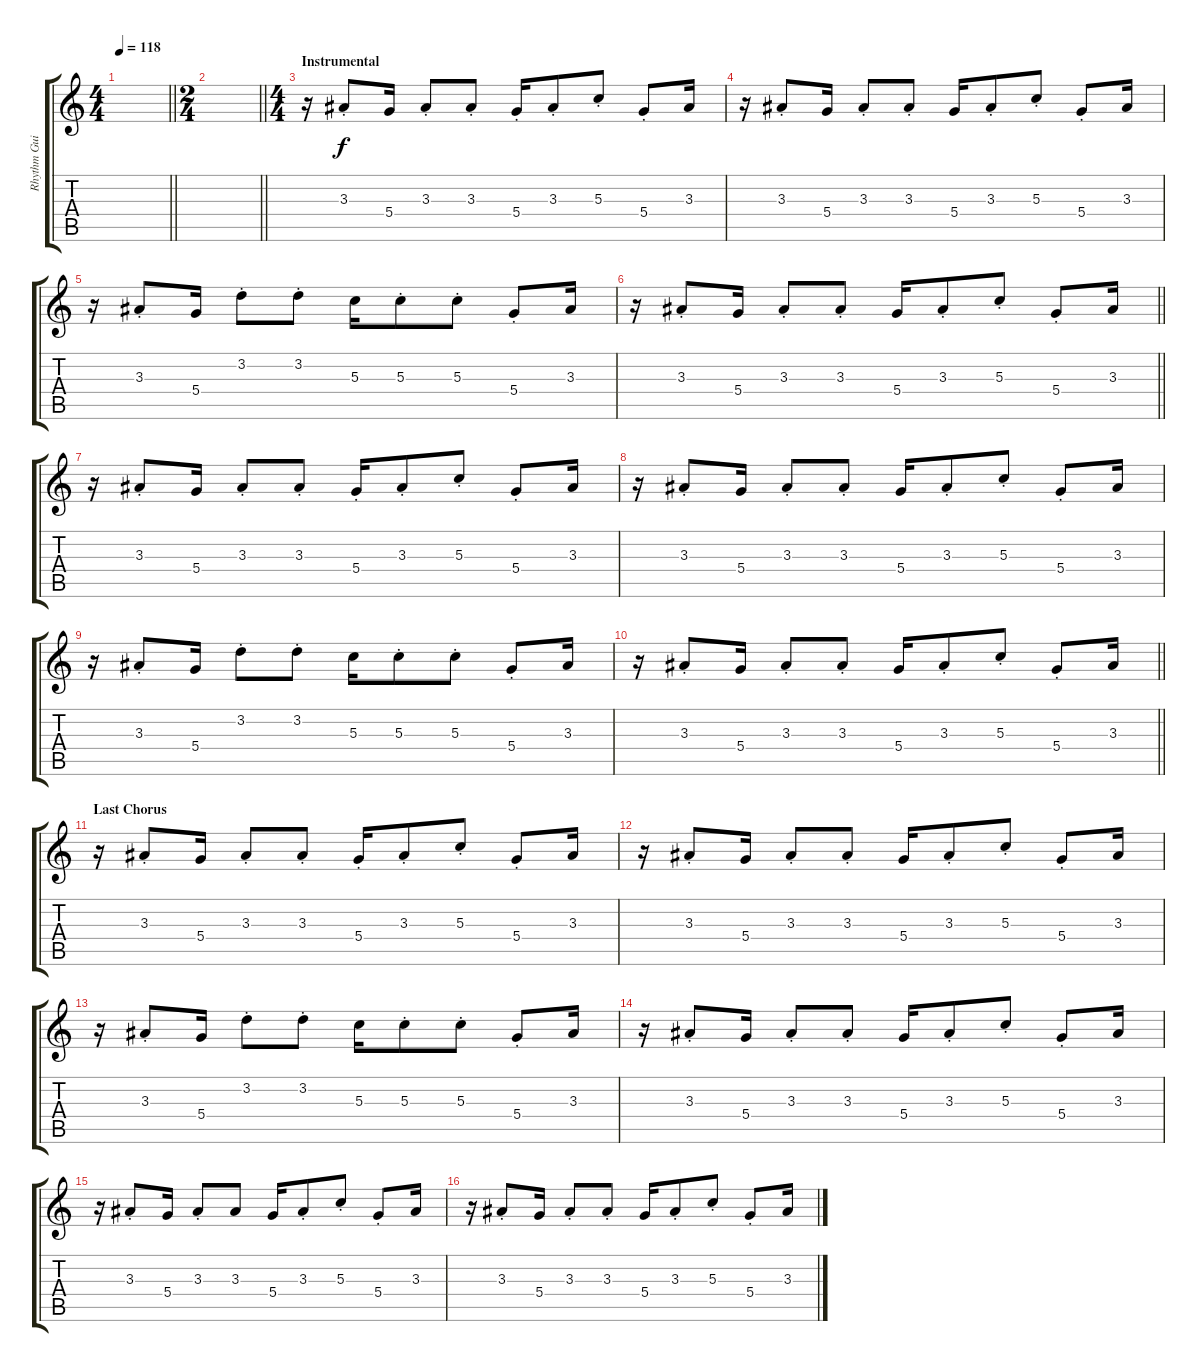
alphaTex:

\track ("Rhythm Guitar" "Rhythm Gui") {instrument electricguitarclean}
\staff {score tabs}
\tuning (E4 B3 G3 D3 A2 E2) {hide}
\ts (4 4)
\tempo 118
\clef g2
\barLineRight lightlight
\ks c
|
\ts (2 4)
\barLineRight lightlight
|
\ts (4 4)
\section ("" "Instrumental")
r.16 3.3{st}.8 5.4.16 3.3{st}.8 3.3{st}.8 5.4{st}.16 3.3{st}.8 5.3{st}.8 5.4{st}.8 3.3.16 |
r.16 3.3{st}.8 5.4.16 3.3{st}.8 3.3{st}.8 5.4.16 3.3{st}.8 5.3{st}.8 5.4{st}.8 3.3.16 |
r.16 3.3{st}.8 5.4.16 3.2{st}.8 3.2{st}.8 5.3.16 5.3{st}.8 5.3{st}.8 5.4{st}.8 3.3.16 |
\barLineRight lightlight
r.16 3.3{st}.8 5.4.16 3.3{st}.8 3.3{st}.8 5.4.16 3.3{st}.8 5.3{st}.8 5.4{st}.8 3.3.16 |
r.16 3.3{st}.8 5.4.16 3.3{st}.8 3.3{st}.8 5.4{st}.16 3.3{st}.8 5.3{st}.8 5.4{st}.8 3.3.16 |
r.16 3.3{st}.8 5.4.16 3.3{st}.8 3.3{st}.8 5.4.16 3.3{st}.8 5.3{st}.8 5.4{st}.8 3.3.16 |
r.16 3.3{st}.8 5.4.16 3.2{st}.8 3.2{st}.8 5.3.16 5.3{st}.8 5.3{st}.8 5.4{st}.8 3.3.16 |
\barLineRight lightlight
r.16 3.3{st}.8 5.4.16 3.3{st}.8 3.3{st}.8 5.4.16 3.3{st}.8 5.3{st}.8 5.4{st}.8 3.3.16 |
\section ("" "Last Chorus")
r.16 3.3{st}.8 5.4.16 3.3{st}.8 3.3{st}.8 5.4{st}.16 3.3{st}.8 5.3{st}.8 5.4{st}.8 3.3.16 |
r.16 3.3{st}.8 5.4.16 3.3{st}.8 3.3{st}.8 5.4.16 3.3{st}.8 5.3{st}.8 5.4{st}.8 3.3.16 |
r.16 3.3{st}.8 5.4.16 3.2{st}.8 3.2{st}.8 5.3.16 5.3{st}.8 5.3{st}.8 5.4{st}.8 3.3.16 |
r.16 3.3{st}.8 5.4.16 3.3{st}.8 3.3{st}.8 5.4.16 3.3{st}.8 5.3{st}.8 5.4{st}.8 3.3.16 |
r.16 3.3{st}.8 5.4.16 3.3{st}.8 3.3.8 5.4.16 3.3{st}.8 5.3{st}.8 5.4{st}.8 3.3.16 |
r.16 3.3{st}.8 5.4.16 3.3{st}.8 3.3{st}.8 5.4.16 3.3{st}.8 5.3{st}.8 5.4{st}.8 3.3.16
